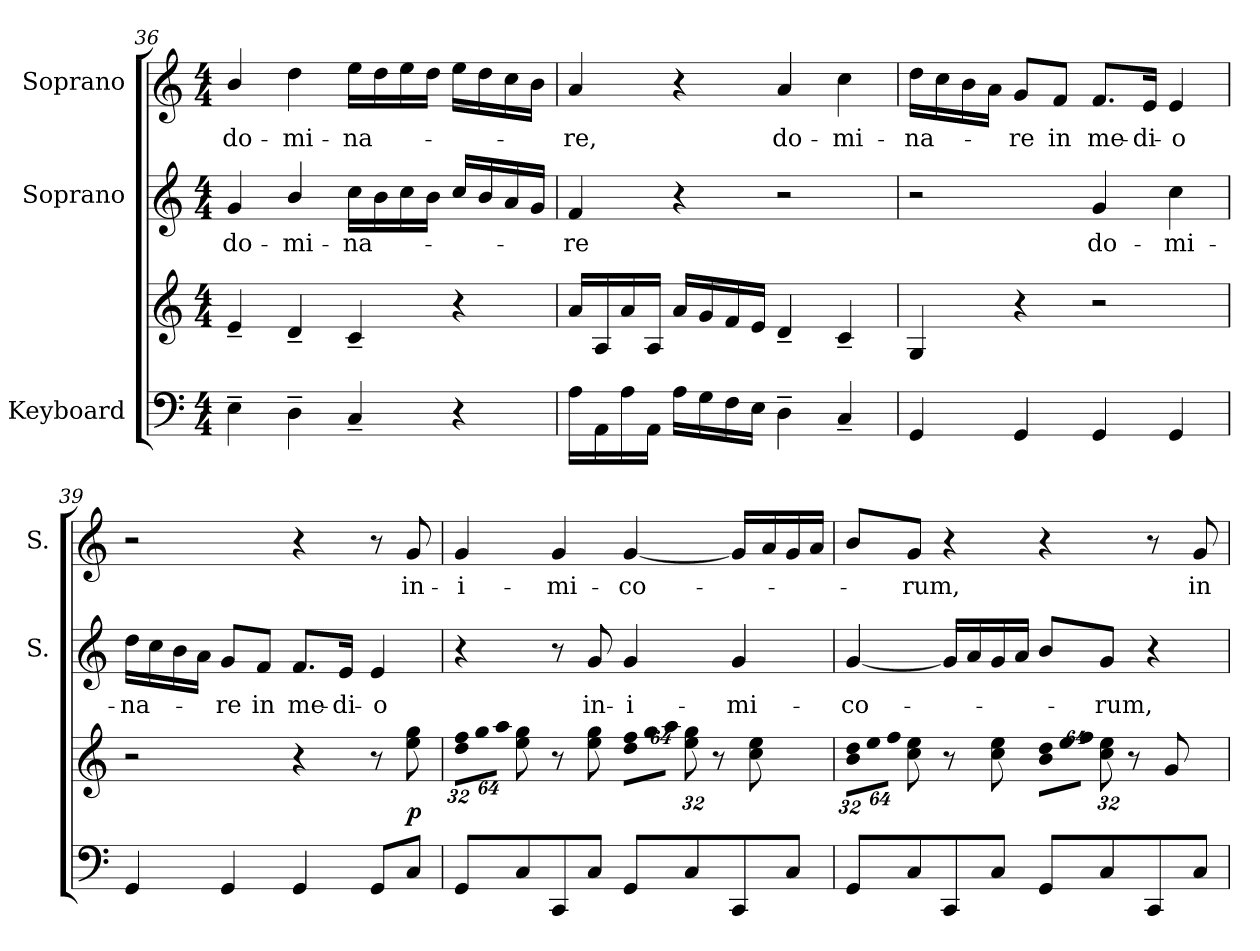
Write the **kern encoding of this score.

**kern	**kern	**dynam	**kern	**text	**kern	**text
*part3	*part3	*part3	*part2	*part2	*part1	*part1
*staff4	*staff3	*staff3/4	*staff2	*staff2	*staff1	*staff1
*I"Keyboard	*	*	*I"Soprano	*	*I"Soprano	*
*	*	*	*I'S.	*	*I'S.	*
*clefF4	*clefG2	*	*clefG2	*	*clefG2	*
*k[]	*k[]	*	*k[]	*	*k[]	*
*C:	*C:	*	*C:	*	*C:	*
*M4/4	*M4/4	*	*M4/4	*	*M4/4	*
=36	=36	=36	=36	=36	=36	=36
!	!	!	!	!LO:LY:b:color=#000000	!	!
!	!	!	!	!	!	!LO:LY:b:color=#000000
4E~i\	4e~i/	.	4gi/	do-	4bi/	do-
!	!	!	!	!LO:LY:b:color=#000000	!	!
!	!	!	!	!	!	!LO:LY:b:color=#000000
4D~i\	4d~i/	.	4bi/	-mi-	4ddi\	-mi-
!	!	!	!	!LO:LY:b:color=#000000	!	!
!	!	!	!	!	!	!LO:LY:b:color=#000000
4C~i/	4c~i/	.	16cci\LL	-na-	16eei\LL	-na-
.	.	.	16bi\	.	16ddi\	.
.	.	.	16cci\	.	16eei\	.
.	.	.	16bi\JJ	.	16ddi\JJ	.
4r	4r	.	16cci/LL	.	16eei\LL	.
.	.	.	16bi/	.	16ddi\	.
.	.	.	16ai/	.	16cci\	.
.	.	.	16gi/JJ	.	16bi\JJ	.
=37	=37	=37	=37	=37	=37	=37
!	!	!	!	!LO:LY:b:color=#000000	!	!
!	!	!	!	!	!	!LO:LY:b:color=#000000
16Ai\LL	16ai/LL	.	4fi/	-re	4ai/	-re,
16AAi\	16Ai/	.	.	.	.	.
16Ai\	16ai/	.	.	.	.	.
16AAi\JJ	16Ai/JJ	.	.	.	.	.
16Ai\LL	16ai/LL	.	4r	.	4r	.
16Gi\	16gi/	.	.	.	.	.
16Fi\	16fi/	.	.	.	.	.
16Ei\JJ	16ei/JJ	.	.	.	.	.
!	!	!	!	!	!	!LO:LY:b:color=#000000
4D~i\	4d~i/	.	2r	.	4ai/	do-
!	!	!	!	!	!	!LO:LY:b:color=#000000
4C~i/	4c~i/	.	.	.	4cci\	-mi-
!!LO:LB:g=z
=38	=38	=38	=38	=38	=38	=38
!	!	!	!	!	!	!LO:LY:b:color=#000000
4GGi/	4Gi/	.	2r	.	16ddi\LL	-na-
.	.	.	.	.	16cci\	.
.	.	.	.	.	16bi\	.
.	.	.	.	.	16ai\JJ	.
!	!	!	!	!	!	!LO:LY:b:color=#000000
4GGi/	4r	.	.	.	8gi/L	-re
!	!	!	!	!	!	!LO:LY:b:color=#000000
.	.	.	.	.	8fi/J	in
!	!	!	!	!LO:LY:b:color=#000000	!	!
!	!	!	!	!	!	!LO:LY:b:color=#000000
4GGi/	2r	.	4gi/	do-	8.fi/L	me-
!	!	!	!	!	!	!LO:LY:b:color=#000000
.	.	.	.	.	16ei/Jk	-di-
!	!	!	!	!LO:LY:b:color=#000000	!	!
!	!	!	!	!	!	!LO:LY:b:color=#000000
4GGi/	.	.	4cci\	-mi-	4ei/	-o
=39	=39	=39	=39	=39	=39	=39
!	!	!	!	!LO:LY:b:color=#000000	!	!
4GGi/	2r	.	16ddi\LL	-na-	2r	.
.	.	.	16cci\	.	.	.
.	.	.	16bi\	.	.	.
.	.	.	16ai\JJ	.	.	.
!	!	!	!	!LO:LY:b:color=#000000	!	!
4GGi/	.	.	8gi/L	-re	.	.
!	!	!	!	!LO:LY:b:color=#000000	!	!
.	.	.	8fi/J	in	.	.
!	!	!	!	!LO:LY:b:color=#000000	!	!
4GGi/	4r	.	8.fi/L	me-	4r	.
!	!	!	!	!LO:LY:b:color=#000000	!	!
.	.	.	16ei/Jk	-di-	.	.
!	!	!	!	!LO:LY:b:color=#000000	!	!
8GGi/L	8r	.	4ei/	-o	8r	.
!	!	!	!	!	!	!LO:LY:b:color=#000000
8Ci/J	8eei\ 8ggi	p	.	.	8gi/	in-
=40	=40	=40	=40	=40	=40	=40
*	*Xbrackettup	*	*	*	*	*
!	!LO:N:vis=16	!	!	!	!	!
!	!	!	!	!	!	!LO:LY:b:color=#000000
8GGi/L	512%21ddi\ 512%21ffiLL	.	4r	.	4gi/	-i-
!	!LO:N:vis=16	!	!	!	!	!
.	1024%43ggi\	.	.	.	.	.
!	!LO:N:vis=16	!	!	!	!	!
.	1024%43aai\JJ	.	.	.	.	.
8Ci/	8eei\ 8ggi	.	.	.	.	.
!	!	!	!	!	!	!LO:LY:b:color=#000000
8CCi/	8r	.	8r	.	4gi/	-mi-
!	!	!	!	!LO:LY:b:color=#000000	!	!
8Ci/J	8eei\ 8ggi	.	8gi/	in-	.	.
!	!LO:N:vis=16	!	!	!	!	!
!	!	!	!	!LO:LY:b:color=#000000	!	!
!	!	!	!	!	!	!LO:LY:b:color=#000000
8GGi/L	512%21ddi\ 512%21ffiLL	.	4gi/	-i-	[4gi/	-co-
!	!LO:N:vis=16	!	!	!	!	!
.	1024%43ggi\	.	.	.	.	.
!	!LO:N:vis=16	!	!	!	!	!
.	1024%43aai\JJ	.	.	.	.	.
8Ci/	8eei\ 8ggi	.	.	.	.	.
!	!	!	!	!LO:LY:b:color=#000000	!	!
8CCi/	8r	.	4gi/	-mi-	16gi/LL]	.
.	.	.	.	.	16ai/	.
8Ci/J	8cci\ 8eei	.	.	.	16gi/	.
.	.	.	.	.	16ai/JJ	.
=41	=41	=41	=41	=41	=41	=41
!	!LO:N:vis=16	!	!	!	!	!
!	!	!	!	!LO:LY:b:color=#000000	!	!
8GGi/L	512%21bi\ 512%21ddiLL	.	[4gi/	-co-	8bi/L	.
!	!LO:N:vis=16	!	!	!	!	!
.	1024%43eei\	.	.	.	.	.
!	!LO:N:vis=16	!	!	!	!	!
.	1024%43ffi\JJ	.	.	.	.	.
!	!	!	!	!	!	!LO:LY:b:color=#000000
8Ci/	8cci\ 8eei	.	.	.	8gi/J	-rum,
8CCi/	8r	.	16gi/LL]	.	4r	.
.	.	.	16ai/	.	.	.
8Ci/J	8cci\ 8eei	.	16gi/	.	.	.
.	.	.	16ai/JJ	.	.	.
!	!LO:N:vis=16	!	!	!	!	!
8GGi/L	512%21bi\ 512%21ddiLL	.	8bi/L	.	4r	.
!	!LO:N:vis=16	!	!	!	!	!
.	1024%43eei\	.	.	.	.	.
!	!LO:N:vis=16	!	!	!	!	!
.	1024%43ffi\JJ	.	.	.	.	.
!	!	!	!	!LO:LY:b:color=#000000	!	!
8Ci/	8cci\ 8eei	.	8gi/J	-rum,	.	.
8CCi/	8r	.	4r	.	8r	.
!	!	!	!	!	!	!LO:LY:b:color=#000000
8Ci/J	8gi/	.	.	.	8gi/	in-
=	=	=	=	=	=	=
*-	*-	*-	*-	*-	*-	*-
